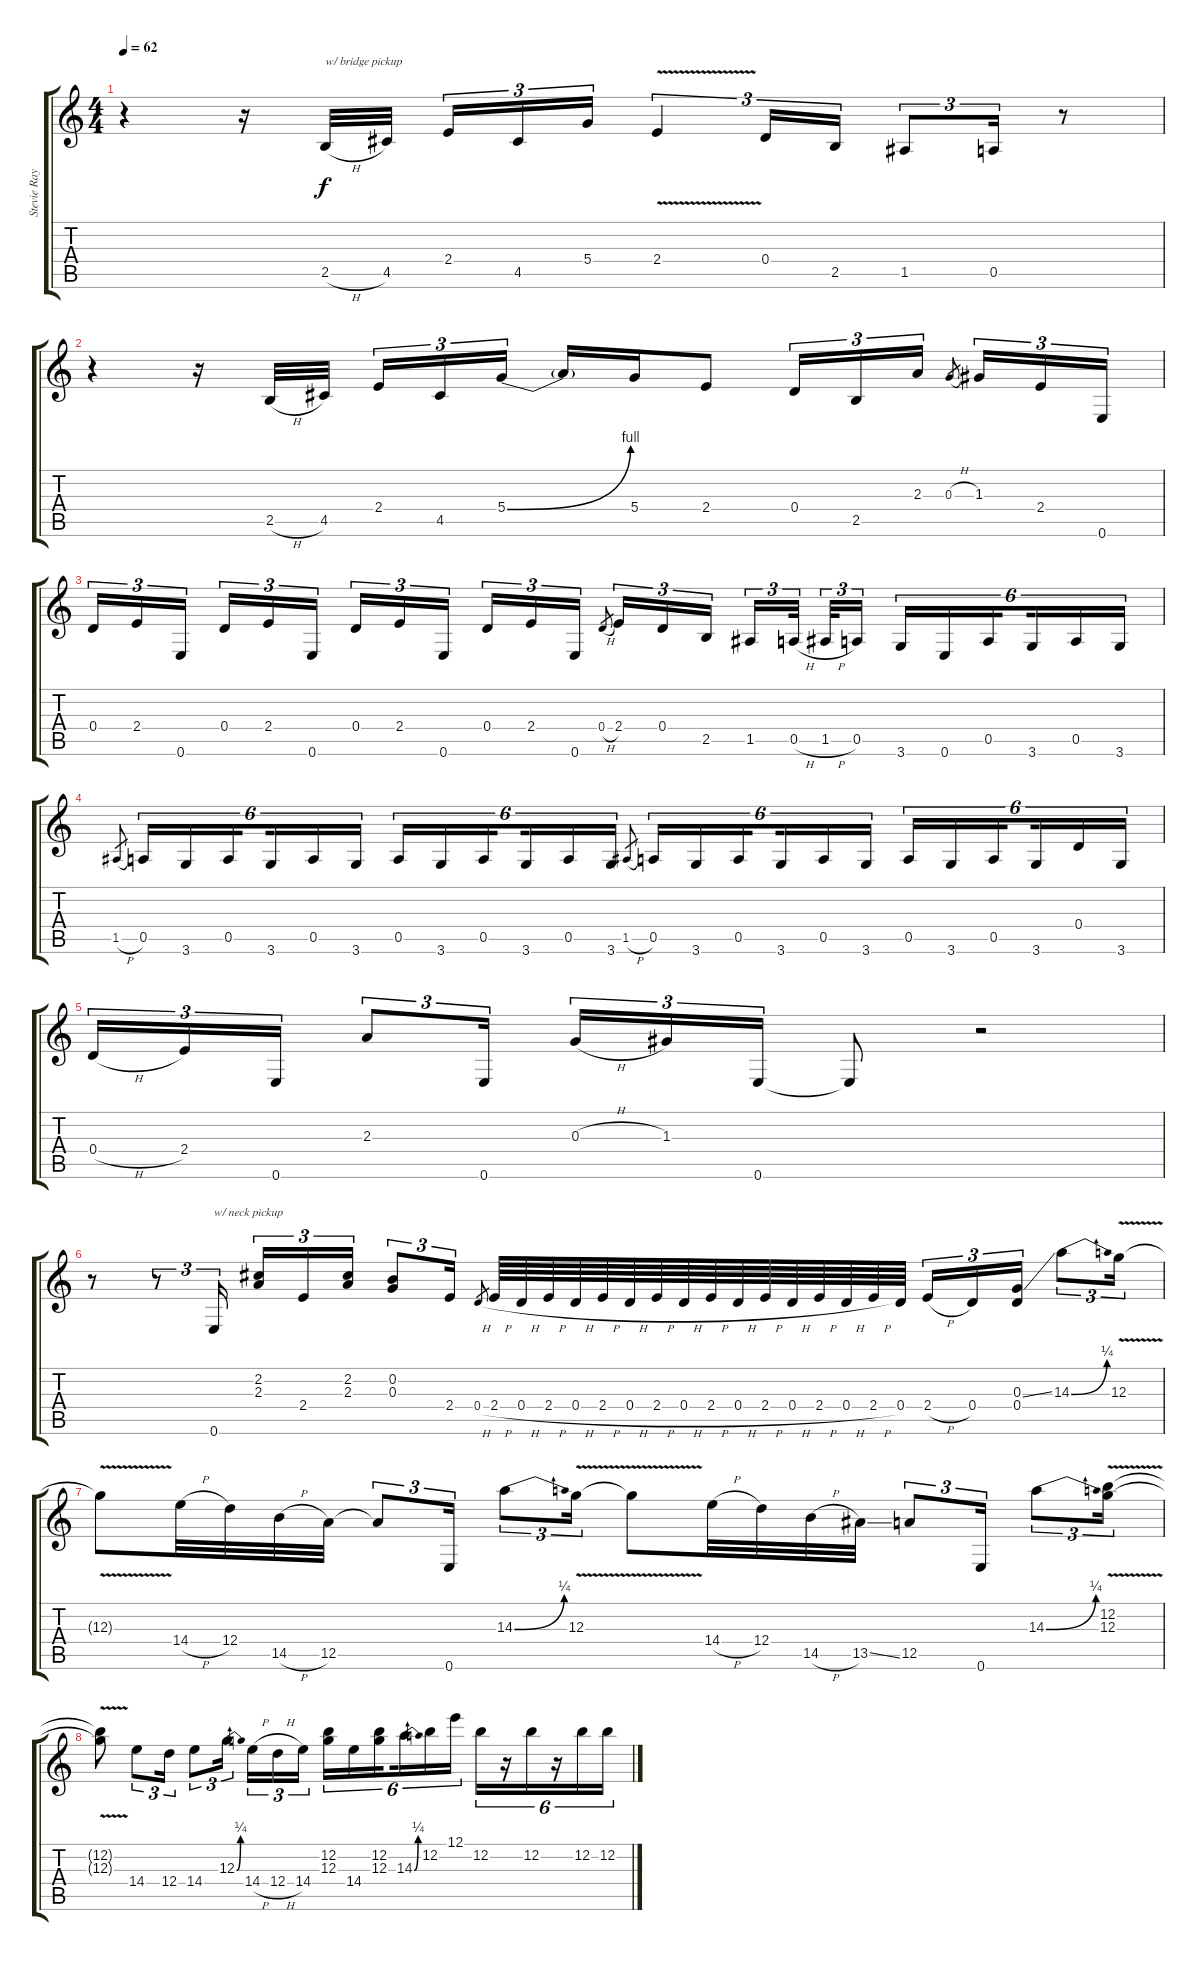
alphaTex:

\track ("Stevie Ray Vaughan" "Stevie Ray") {instrument electricguitarjazz}
\staff {score tabs}
\tuning (E4 B3 G3 D3 A2 E2) {hide}
\ts (4 4)
\tempo 62
\clef g2
\ks c
r.4{dy f instrument electricguitarjazz} r.16 2.5{h}.32{txt "w/ bridge pickup"} 4.5.32{beam splitsecondary} 2.4.16{tu (3 2)} 4.5.16{tu (3 2)} 5.4.16{tu (3 2)} 2.4{v}.4{tu (3 2)} 0.4.16{tu (3 2)} 2.5.16{tu (3 2)} 1.5.8{tu (3 2)} 0.5.16{tu (3 2)} r.8 |
r.4 r.16 2.5{h}.32 4.5.32{beam splitsecondary} 2.4.16{tu (3 2)} 4.5.16{tu (3 2)} 5.4{be (bend 0 0 60 4)}.16{tu (3 2)} 5.4{t}.16 5.4.16 2.4.8 0.4.16{tu (3 2)} 2.5.16{tu (3 2)} 2.3.16{tu (3 2)} 0.3{h}.8{gr beam splitsecondary} 1.3.16{tu (3 2)} 2.4.16{tu (3 2)} 0.6.16{tu (3 2)} |
0.4.16{tu (3 2)} 2.4.16{tu (3 2)} 0.6.16{tu (3 2) beam splitsecondary} 0.4.16{tu (3 2)} 2.4.16{tu (3 2)} 0.6.16{tu (3 2)} 0.4.16{tu (3 2)} 2.4.16{tu (3 2)} 0.6.16{tu (3 2) beam splitsecondary} 0.4.16{tu (3 2)} 2.4.16{tu (3 2)} 0.6.16{tu (3 2)} 0.4{h}.8{gr} 2.4.16{tu (3 2)} 0.4.16{tu (3 2)} 2.5.16{tu (3 2) beam splitsecondary} 1.5.16{tu (3 2)} 0.5{h}.32{tu (3 2) beam splitsecondary} 1.5{h}.32{tu (3 2)} 0.5.16{tu (3 2)} 3.6.16{tu (6 4)} 0.6.16{tu (6 4)} 0.5.16{tu (6 4) beam splitsecondary} 3.6.16{tu (6 4)} 0.5.16{tu (6 4)} 3.6.16{tu (6 4)} |
1.5{h}.8{gr} 0.5.16{tu (6 4)} 3.6.16{tu (6 4)} 0.5.16{tu (6 4) beam splitsecondary} 3.6.16{tu (6 4)} 0.5.16{tu (6 4)} 3.6.16{tu (6 4)} 0.5.16{tu (6 4)} 3.6.16{tu (6 4)} 0.5.16{tu (6 4) beam splitsecondary} 3.6.16{tu (6 4)} 0.5.16{tu (6 4)} 3.6.16{tu (6 4)} 1.5{h}.8{gr} 0.5.16{tu (6 4)} 3.6.16{tu (6 4)} 0.5.16{tu (6 4) beam splitsecondary} 3.6.16{tu (6 4)} 0.5.16{tu (6 4)} 3.6.16{tu (6 4)} 0.5.16{tu (6 4)} 3.6.16{tu (6 4)} 0.5.16{tu (6 4) beam splitsecondary} 3.6.16{tu (6 4)} 0.4.16{tu (6 4)} 3.6.16{tu (6 4)} |
0.4{h}.16{tu (3 2)} 2.4.16{tu (3 2)} 0.6.16{tu (3 2)} 2.3.8{tu (3 2)} 0.6.16{tu (3 2)} 0.3{h}.16{tu (3 2)} 1.3.16{tu (3 2)} 0.6.16{tu (3 2)} 0.6{t}.8 r.2 |
r.8 r.8{tu (3 2)} 0.6.16{tu (3 2) txt "w/ neck pickup"} (2.2 2.3).16{tu (3 2)} 2.4.16{tu (3 2)} (2.2 2.3).16{tu (3 2)} (0.2 0.3).8{tu (3 2)} 2.4.16{tu (3 2)} 0.4{h}.8{gr} 2.4{h}.64 0.4{h}.64 2.4{h}.64 0.4{h}.64 2.4{h}.64 0.4{h}.64 2.4{h}.64 0.4{h}.64 2.4{h}.64 0.4{h}.64 2.4{h}.64 0.4{h}.64 2.4{h}.64 0.4{h}.64 2.4{h}.64 0.4.64 2.4{h}.16{tu (3 2)} 0.4.16{tu (3 2)} (0.3{ss} 0.4).16{tu (3 2)} 14.3{be (bend 0 0 60 1)}.8{tu (3 2)} 12.3{v}.16{tu (3 2)} |
12.3{t}.8 14.4{h}.32 12.4.32 14.5{h}.32 12.5.32 12.5{t}.8{tu (3 2)} 0.6.16{tu (3 2)} 14.3{be (bend 0 0 60 1)}.8{tu (3 2)} 12.3{v}.16{tu (3 2)} 12.3{t}.8 14.4{h}.32 12.4.32 14.5{h}.32 13.5{ss}.32 12.5.8{tu (3 2)} 0.6.16{tu (3 2)} 14.3{be (bend 0 0 60 1)}.8{tu (3 2)} (12.2{v} 12.3{v}).16{tu (3 2)} |
(12.2{t} 12.3{t}).8 14.4.8{tu (3 2)} 12.4.16{tu (3 2)} 14.4.8{tu (3 2)} 12.3{be (bend 0 0 60 1)}.16{tu (3 2) beam splitsecondary} 14.4{h}.16{tu (3 2)} 12.4{h}.16{tu (3 2)} 14.4.16{tu (3 2)} (12.2 12.3).16{tu (6 4)} 14.4.16{tu (6 4)} (12.2 12.3).16{tu (6 4) beam splitsecondary} 14.3{be (bend 0 0 60 1)}.16{tu (6 4)} 12.2.16{tu (6 4)} 12.1.16{tu (6 4)} 12.2.16{tu (6 4)} r.16{tu (6 4)} 12.2.16{tu (6 4)} r.16{tu (6 4)} 12.2.16{tu (6 4)} 12.2.16{tu (6 4)}
